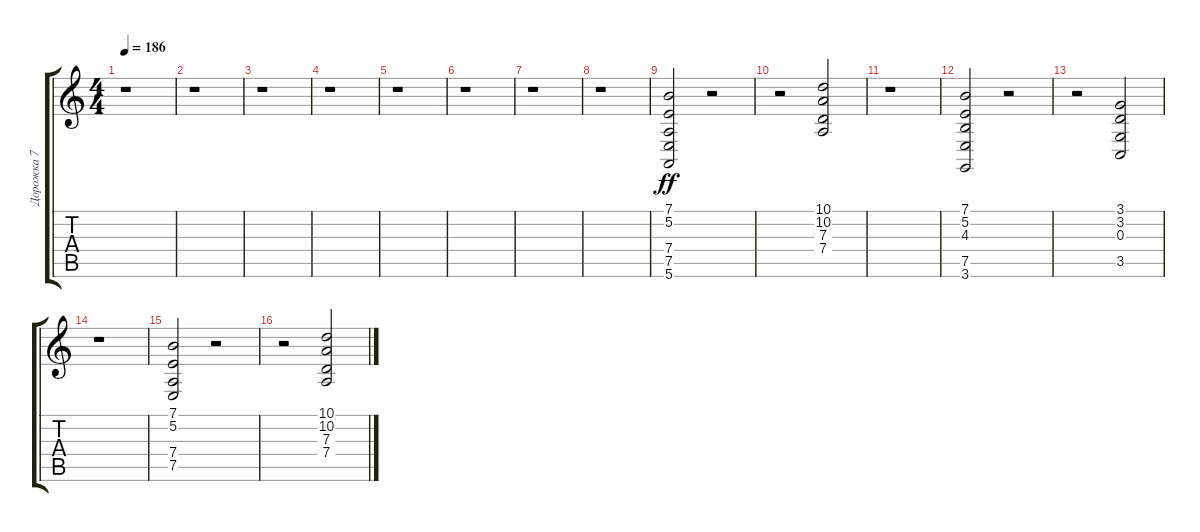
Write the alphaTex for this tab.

\track ("Дорожка 7" "Дорожка 7") {instrument acousticgrandpiano}
\staff {score tabs}
\tuning (E4 B3 G3 D3 A2 E2) {hide}
\ts (4 4)
\tempo 186
\clef g2
\ks c
r.1{dy f} |
r.1 |
r.1 |
r.1 |
r.1 |
r.1 |
r.1 |
r.1 |
(7.1 5.2 7.4 7.5 5.6).2{dy ff} r.2 |
r.2 (10.1 10.2 7.3 7.4).2 |
r.1 |
(7.1 5.2 4.3 7.5 3.6).2 r.2 |
r.2 (3.1 3.2 0.3 3.5).2 |
r.1 |
(7.1 5.2 7.4 7.5).2 r.2 |
r.2 (10.1 10.2 7.3 7.4).2
